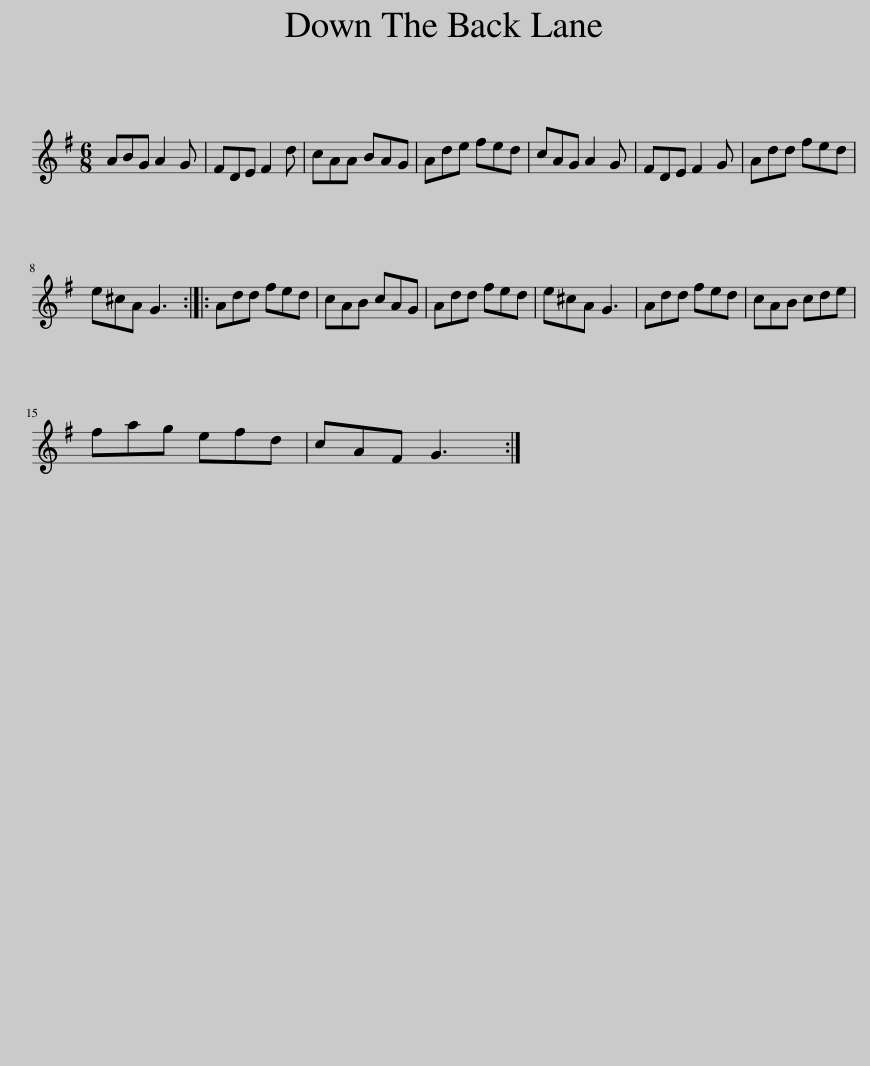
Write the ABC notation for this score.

X:1
L:1/8
M:6/8
I:linebreak $
K:G
V:1 treble
V:1
 ABG A2 G | FDE F2 d | cAA BAG | Ade fed | cAG A2 G | %5
 FDE F2 G | Add fed |$ e^cA G3 :: Add fed | cAB cAG | %10
 Add fed | e^cA G3 | Add fed | cAB cde |$ fag efd | %15
 cAF G3 :| %16
